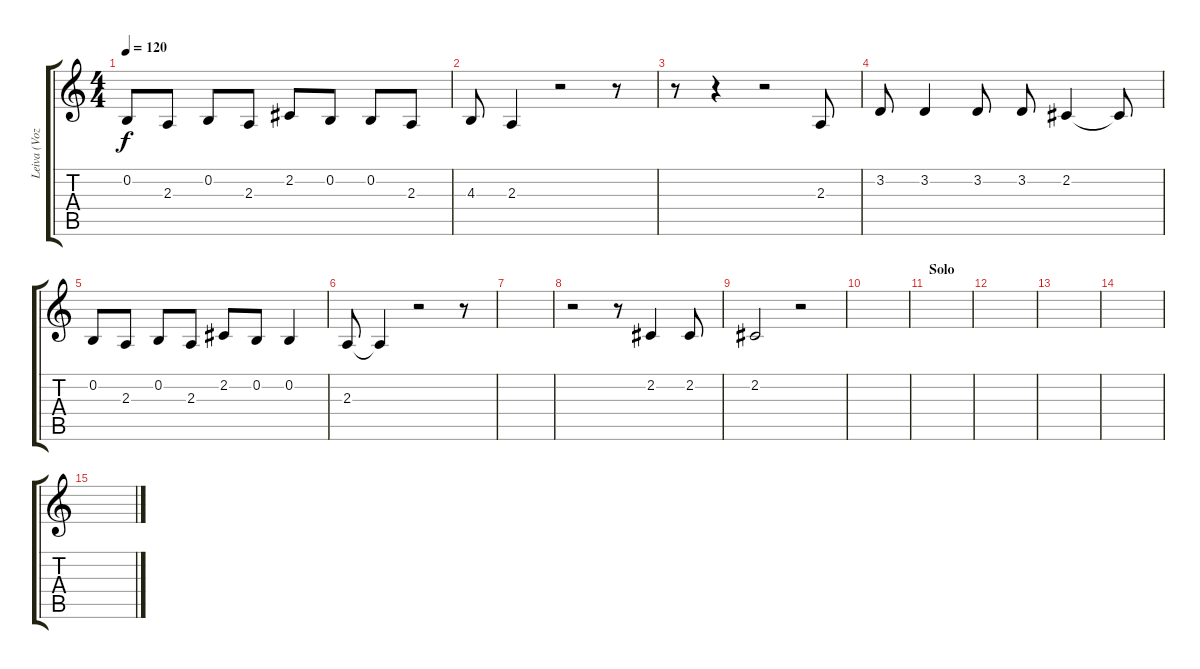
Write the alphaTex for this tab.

\track ("Leiva (Voz)" "Leiva (Voz") {instrument cello}
\staff {score tabs}
\tuning (E4 B3 G3 D3 A2 E2) {hide}
\ts (4 4)
\tempo 120
\clef g2
\ks c
0.2.8{dy f} 2.3.8 0.2.8 2.3.8 2.2.8 0.2.8 0.2.8 2.3.8 |
4.3.8 2.3.4 r.2 r.8 |
r.8 r.4 r.2 2.3.8 |
3.2.8 3.2.4 3.2.8 3.2.8 2.2.4 2.2{t}.8 |
0.2.8 2.3.8 0.2.8 2.3.8 2.2.8 0.2.8 0.2.4 |
2.3.8 2.3{t}.4 r.2 r.8 |
|
r.2 r.8 2.2.4 2.2.8 |
2.2.2 r.2 |
|
\section ("" "Solo")
|
|
|
|
\section ("" "")
